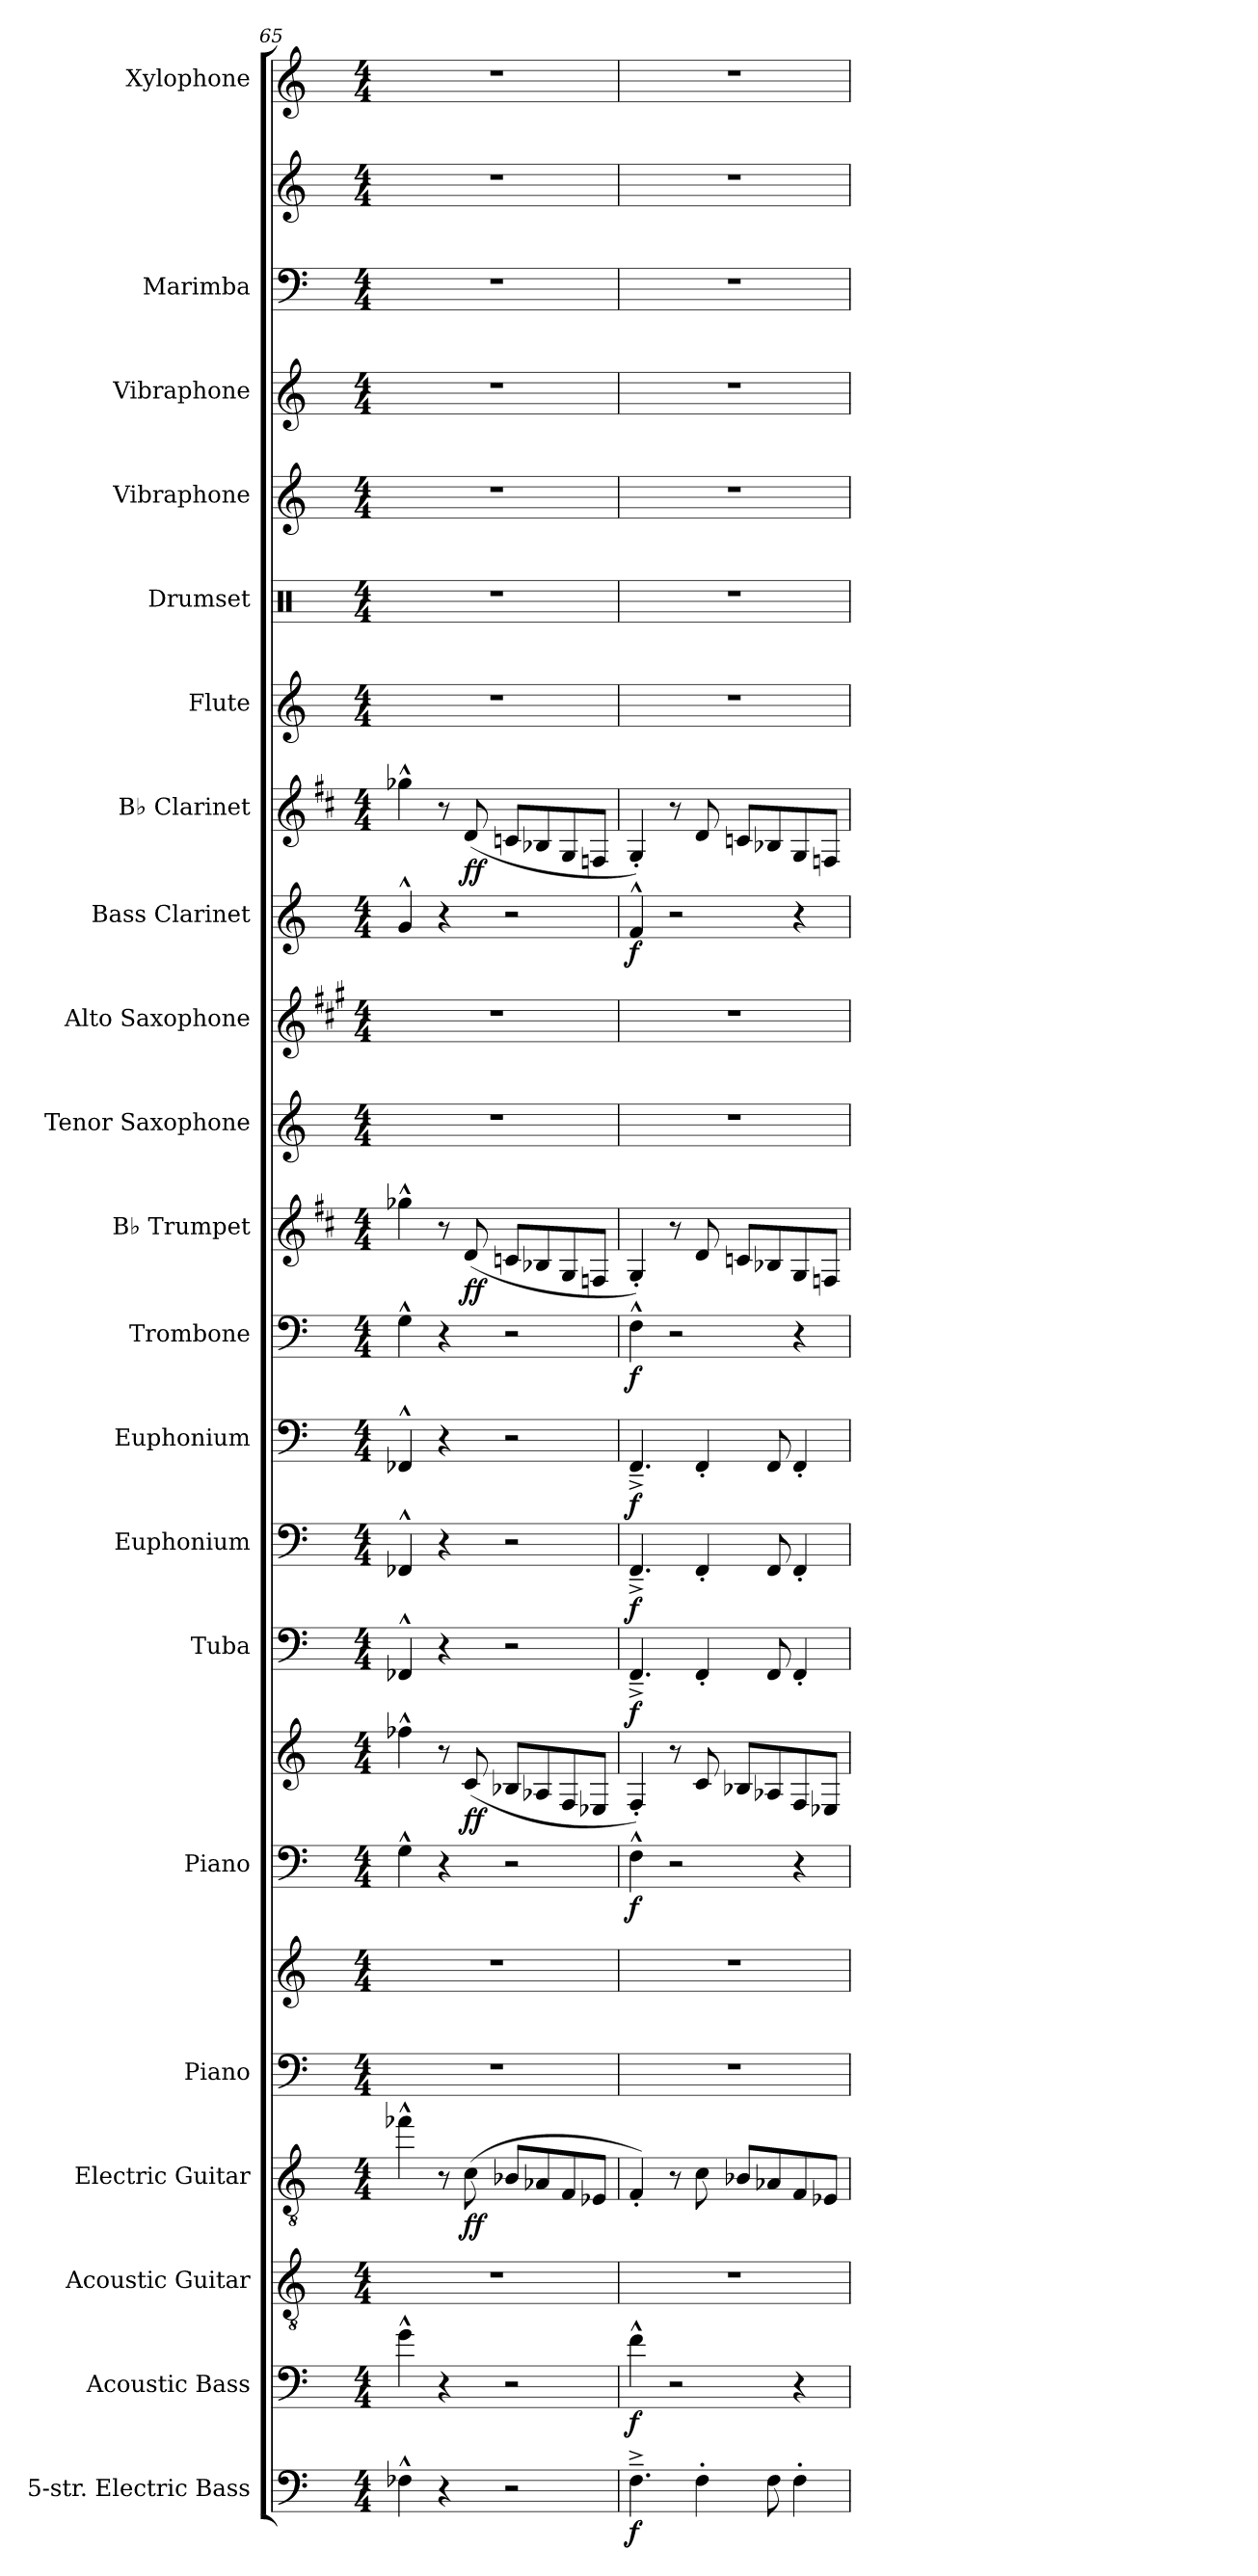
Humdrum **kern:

**kern	**dynam	**kern	**dynam	**kern	**kern	**dynam	**kern	**kern	**kern	**kern	**dynam	**kern	**dynam	**kern	**dynam	**kern	**dynam	**kern	**dynam	**kern	**dynam	**kern	**kern	**kern	**dynam	**kern	**dynam	**kern	**kern	**kern	**kern	**kern	**kern	**kern
*part21	*part21	*part20	*part20	*part19	*part18	*part18	*part17	*part17	*part16	*part16	*part16	*part15	*part15	*part14	*part14	*part13	*part13	*part12	*part12	*part11	*part11	*part10	*part9	*part8	*part8	*part7	*part7	*part6	*part5	*part4	*part3	*part2	*part2	*part1
*staff24	*staff24	*staff23	*staff23	*staff22	*staff21	*staff21	*staff20	*staff19	*staff18	*staff17	*staff17/18	*staff16	*staff16	*staff15	*staff15	*staff14	*staff14	*staff13	*staff13	*staff12	*staff12	*staff11	*staff10	*staff9	*staff9	*staff8	*staff8	*staff7	*staff6	*staff5	*staff4	*staff3	*staff2	*staff1
*I"5-str. Electric Bass	*	*I"Acoustic Bass	*	*I"Acoustic Guitar	*I"Electric Guitar	*	*I"Piano	*	*I"Piano	*	*	*I"Tuba	*	*I"Euphonium	*	*I"Euphonium	*	*I"Trombone	*	*I"B♭ Trumpet	*	*I"Tenor Saxophone	*I"Alto Saxophone	*I"Bass Clarinet	*	*I"B♭ Clarinet	*	*I"Flute	*I"Drumset	*I"Vibraphone	*I"Vibraphone	*I"Marimba	*	*I"Xylophone
*I'El. B.	*	*I'Bass	*	*I'Guit.	*I'El. Guit.	*	*I'Pno.	*	*I'Pno.	*	*	*I'Tba.	*	*I'Euph.	*	*I'Euph.	*	*I'Tbn.	*	*I'B♭ Tpt.	*	*I'T. Sax.	*I'A. Sax.	*I'B. Cl.	*	*I'B♭ Cl.	*	*I'Fl.	*I'Drs.	*I'Vib.	*I'Vib.	*I'Mrm.	*	*I'Xyl.
*clefF4	*	*clefF4	*	*clefGv2	*clefGv2	*	*clefF4	*clefG2	*clefF4	*clefG2	*	*clefF4	*	*clefF4	*	*clefF4	*	*clefF4	*	*clefG2	*	*clefG2	*clefG2	*clefG2	*	*clefG2	*	*clefG2	*clefX	*clefG2	*clefG2	*clefF4	*clefG2	*clefG2
*ITrd7c12	*	*ITrd7c12	*	*	*	*	*	*	*	*	*	*	*	*	*	*	*	*	*	*ITrd1c2	*	*ITrd8c14	*ITrd5c9	*ITrd8c14	*	*ITrd1c2	*	*	*	*	*	*	*	*ITrd-7c-12
*k[]	*	*k[]	*	*k[]	*k[]	*	*k[]	*k[]	*k[]	*k[]	*	*k[]	*	*k[]	*	*k[]	*	*k[]	*	*k[]	*	*k[]	*k[]	*k[]	*	*k[]	*	*k[]	*k[]	*k[]	*k[]	*k[]	*k[]	*k[]
*M4/4	*	*M4/4	*	*M4/4	*M4/4	*	*M4/4	*M4/4	*M4/4	*M4/4	*	*M4/4	*	*M4/4	*	*M4/4	*	*M4/4	*	*M4/4	*	*M4/4	*M4/4	*M4/4	*	*M4/4	*	*M4/4	*M4/4	*M4/4	*M4/4	*M4/4	*M4/4	*M4/4
=65	=65	=65	=65	=65	=65	=65	=65	=65	=65	=65	=65	=65	=65	=65	=65	=65	=65	=65	=65	=65	=65	=65	=65	=65	=65	=65	=65	=65	=65	=65	=65	=65	=65	=65
4FF-X^^\	.	4G^^\	.	1r	4ff-X^^\	.	1r	1r	4G^^\	4ff-X^^\	.	4FF-X^^/	.	4FF-X^^/	.	4FF-X^^/	.	4G^^\	.	4ff-X^^\	.	1r	1r	4G^^/	.	4ff-X^^\	.	1r	1r	1r	1r	1r	1r	1r
4r	.	4r	.	.	8r	.	.	.	4r	8r	.	4r	.	4r	.	4r	.	4r	.	8r	.	.	.	4r	.	8r	.	.	.	.	.	.	.	.
!	!	!	!	!	!	!LO:DY:b	!	!	!	!	!LO:DY:b	!	!	!	!	!	!	!	!	!	!LO:DY:b	!	!	!	!	!	!LO:DY:b	!	!	!	!	!	!	!
.	.	.	.	.	(8c\	ff	.	.	.	(8c/	ff	.	.	.	.	.	.	.	.	(8c/	ff	.	.	.	.	(8c/	ff	.	.	.	.	.	.	.
2r	.	2r	.	.	8B-X/L	.	.	.	2r	8B-X/L	.	2r	.	2r	.	2r	.	2r	.	8B-X/L	.	.	.	2r	.	8B-X/L	.	.	.	.	.	.	.	.
.	.	.	.	.	8A-X/	.	.	.	.	8A-X/	.	.	.	.	.	.	.	.	.	8A-X/	.	.	.	.	.	8A-X/	.	.	.	.	.	.	.	.
.	.	.	.	.	8F/	.	.	.	.	8F/	.	.	.	.	.	.	.	.	.	8F/	.	.	.	.	.	8F/	.	.	.	.	.	.	.	.
.	.	.	.	.	8E-X/J	.	.	.	.	8E-X/J	.	.	.	.	.	.	.	.	.	8E-X/J	.	.	.	.	.	8E-X/J	.	.	.	.	.	.	.	.
!!LO:PB:g=z
=66	=66	=66	=66	=66	=66	=66	=66	=66	=66	=66	=66	=66	=66	=66	=66	=66	=66	=66	=66	=66	=66	=66	=66	=66	=66	=66	=66	=66	=66	=66	=66	=66	=66	=66
!	!LO:DY:b	!	!LO:DY:b	!	!	!	!	!	!	!	!LO:DY:b=2	!	!LO:DY:b	!	!LO:DY:b	!	!LO:DY:b	!	!LO:DY:b	!	!	!	!	!	!LO:DY:b	!	!	!	!	!	!	!	!	!
4.FF~^\	f	4F^^\	f	1r	4F'/)	.	1r	1r	4F^^\	4F'/)	f	4.FF~^/	f	4.FF~^/	f	4.FF~^/	f	4F^^\	f	4F'/)	.	1r	1r	4F^^/	f	4F'/)	.	1r	1r	1r	1r	1r	1r	1r
.	.	2r	.	.	8r	.	.	.	2r	8r	.	.	.	.	.	.	.	2r	.	8r	.	.	.	2r	.	8r	.	.	.	.	.	.	.	.
4FF'\	.	.	.	.	8c\	.	.	.	.	8c/	.	4FF'/	.	4FF'/	.	4FF'/	.	.	.	8c/	.	.	.	.	.	8c/	.	.	.	.	.	.	.	.
.	.	.	.	.	8B-X/L	.	.	.	.	8B-X/L	.	.	.	.	.	.	.	.	.	8B-X/L	.	.	.	.	.	8B-X/L	.	.	.	.	.	.	.	.
8FF\	.	.	.	.	8A-X/	.	.	.	.	8A-X/	.	8FF/	.	8FF/	.	8FF/	.	.	.	8A-X/	.	.	.	.	.	8A-X/	.	.	.	.	.	.	.	.
4FF'\	.	4r	.	.	8F/	.	.	.	4r	8F/	.	4FF'/	.	4FF'/	.	4FF'/	.	4r	.	8F/	.	.	.	4r	.	8F/	.	.	.	.	.	.	.	.
.	.	.	.	.	8E-X/J	.	.	.	.	8E-X/J	.	.	.	.	.	.	.	.	.	8E-X/J	.	.	.	.	.	8E-X/J	.	.	.	.	.	.	.	.
=	=	=	=	=	=	=	=	=	=	=	=	=	=	=	=	=	=	=	=	=	=	=	=	=	=	=	=	=	=	=	=	=	=	=
*-	*-	*-	*-	*-	*-	*-	*-	*-	*-	*-	*-	*-	*-	*-	*-	*-	*-	*-	*-	*-	*-	*-	*-	*-	*-	*-	*-	*-	*-	*-	*-	*-	*-	*-
